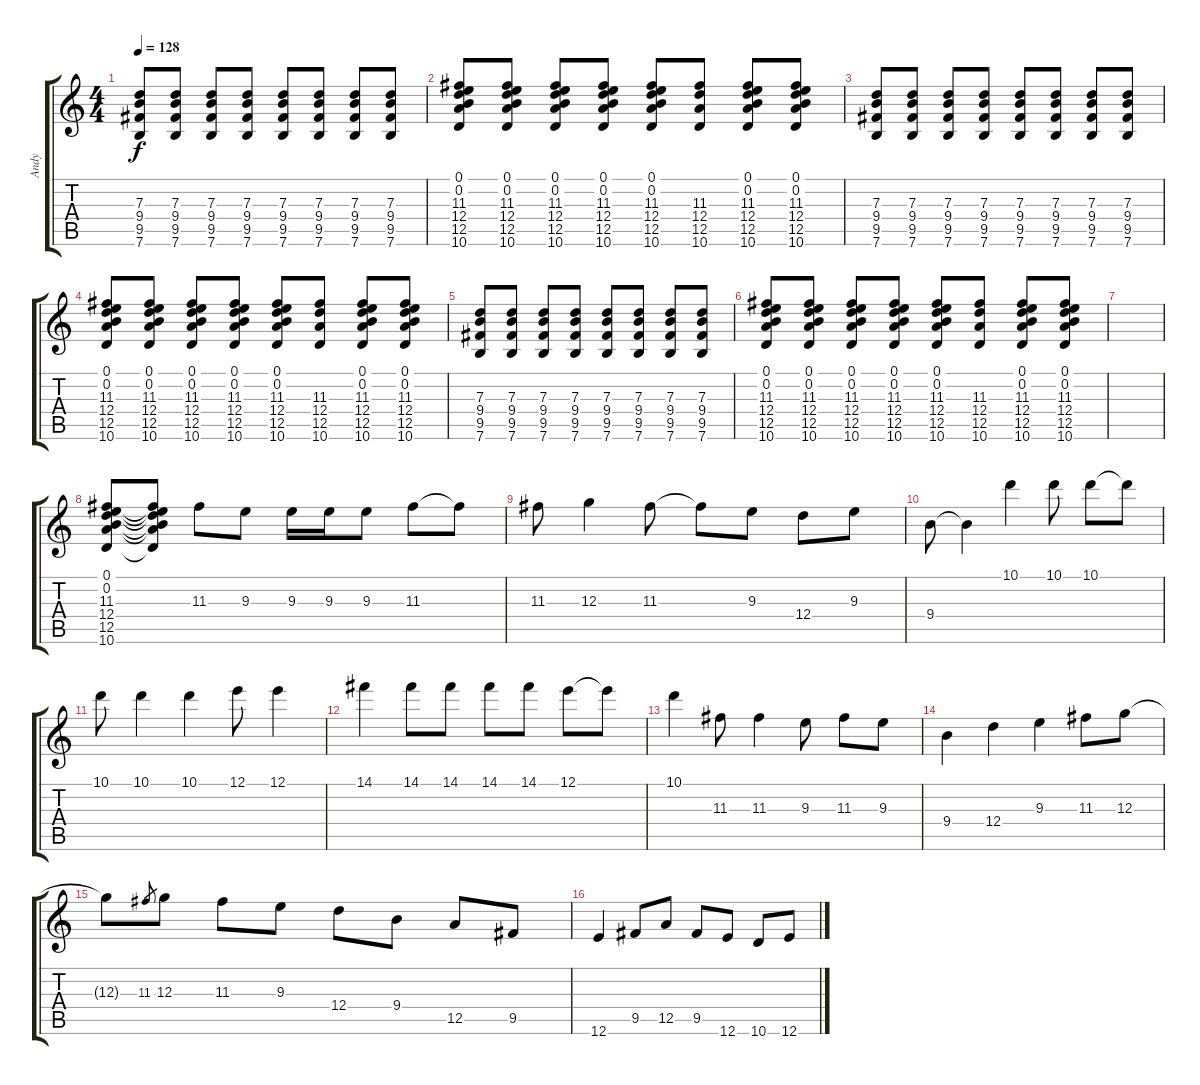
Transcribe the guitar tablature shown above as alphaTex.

\track ("Andy" "Andy") {instrument distortionguitar}
\staff {score tabs}
\tuning (E4 B3 G3 D3 A2 E2) {hide}
\ts (4 4)
\tempo 128
\clef g2
\ks c
(7.3 9.4 9.5 7.6).8{dy f} (7.3 9.4 9.5 7.6).8 (7.3 9.4 9.5 7.6).8 (7.3 9.4 9.5 7.6).8 (7.3 9.4 9.5 7.6).8 (7.3 9.4 9.5 7.6).8 (7.3 9.4 9.5 7.6).8 (7.3 9.4 9.5 7.6).8 |
(0.1 0.2 11.3 12.4 12.5 10.6).8 (0.1 0.2 11.3 12.4 12.5 10.6).8 (0.1 0.2 11.3 12.4 12.5 10.6).8 (0.1 0.2 11.3 12.4 12.5 10.6).8 (0.1 0.2 11.3 12.4 12.5 10.6).8 (11.3 12.4 12.5 10.6).8 (0.1 0.2 11.3 12.4 12.5 10.6).8 (0.1 0.2 11.3 12.4 12.5 10.6).8 |
(7.3 9.4 9.5 7.6).8 (7.3 9.4 9.5 7.6).8 (7.3 9.4 9.5 7.6).8 (7.3 9.4 9.5 7.6).8 (7.3 9.4 9.5 7.6).8 (7.3 9.4 9.5 7.6).8 (7.3 9.4 9.5 7.6).8 (7.3 9.4 9.5 7.6).8 |
(0.1 0.2 11.3 12.4 12.5 10.6).8 (0.1 0.2 11.3 12.4 12.5 10.6).8 (0.1 0.2 11.3 12.4 12.5 10.6).8 (0.1 0.2 11.3 12.4 12.5 10.6).8 (0.1 0.2 11.3 12.4 12.5 10.6).8 (11.3 12.4 12.5 10.6).8 (0.1 0.2 11.3 12.4 12.5 10.6).8 (0.1 0.2 11.3 12.4 12.5 10.6).8 |
(7.3 9.4 9.5 7.6).8 (7.3 9.4 9.5 7.6).8 (7.3 9.4 9.5 7.6).8 (7.3 9.4 9.5 7.6).8 (7.3 9.4 9.5 7.6).8 (7.3 9.4 9.5 7.6).8 (7.3 9.4 9.5 7.6).8 (7.3 9.4 9.5 7.6).8 |
(0.1 0.2 11.3 12.4 12.5 10.6).8 (0.1 0.2 11.3 12.4 12.5 10.6).8 (0.1 0.2 11.3 12.4 12.5 10.6).8 (0.1 0.2 11.3 12.4 12.5 10.6).8 (0.1 0.2 11.3 12.4 12.5 10.6).8 (11.3 12.4 12.5 10.6).8 (0.1 0.2 11.3 12.4 12.5 10.6).8 (0.1 0.2 11.3 12.4 12.5 10.6).8 |
|
(0.1 0.2 11.3 12.4 12.5 10.6).8 (0.1{t} 0.2{t} 11.3{t} 12.4{t} 12.5{t} 10.6{t}).8 11.3.8 9.3.8 9.3.16 9.3.16 9.3.8 11.3.8 11.3{t}.8 |
11.3.8 12.3.4 11.3.8 11.3{t}.8 9.3.8 12.4.8 9.3.8 |
9.4.8 9.4{t}.4 10.1.4 10.1.8 10.1.8 10.1{t}.8 |
10.1.8 10.1.4 10.1.4 12.1.8 12.1.4 |
14.1.4 14.1.8 14.1.8 14.1.8 14.1.8 12.1.8 12.1{t}.8 |
10.1.4 11.3.8 11.3.4 9.3.8 11.3.8 9.3.8 |
9.4.4 12.4.4 9.3.4 11.3.8 12.3.8 |
12.3{t}.8 11.3.8{gr} 12.3.8 11.3.8 9.3.8 12.4.8 9.4.8 12.5.8 9.5.8 |
12.6.4 9.5.8 12.5.8 9.5.8 12.6.8 10.6.8 12.6.8
